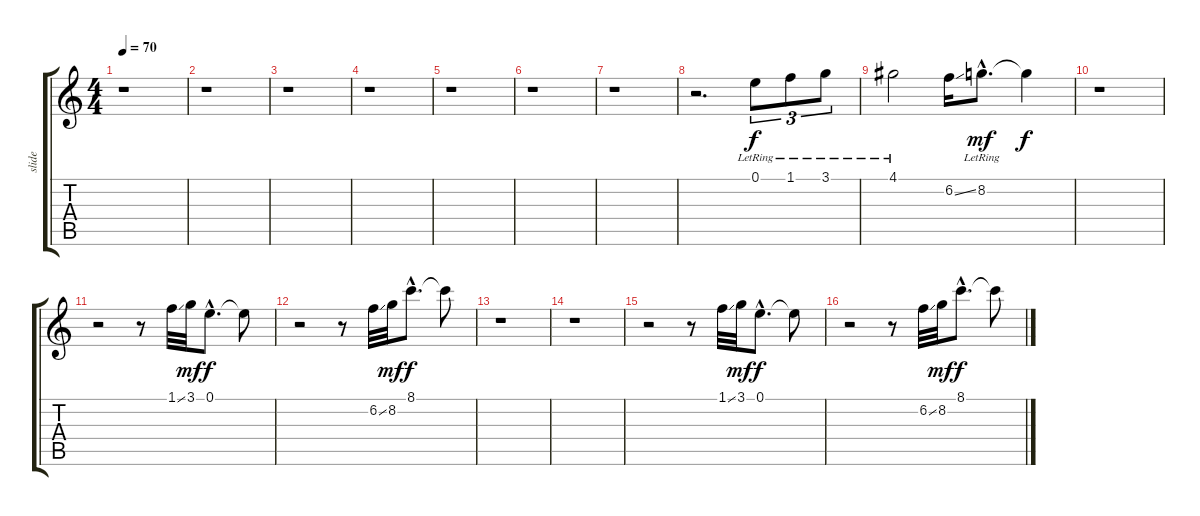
\track ("slide" "slide") {instrument acousticguitarsteel}
\staff {score tabs}
\tuning (E4 B3 G3 D3 A2 E2) {hide}
\ts (4 4)
\tempo 70
\clef g2
\ks c
r.1{dy f} |
r.1 |
r.1 |
r.1 |
r.1 |
r.1 |
r.1 |
r.2{d} 0.1{lr}.8{tu (3 2)} 1.1{lr}.8{tu (3 2)} 3.1{lr}.8{tu (3 2)} |
4.1{lr}.2 6.2{ss}.16 8.2{hac lr}.8{d dy mf} 8.2{t}.4{dy f} |
r.1 |
r.2 r.8 1.1{ss}.32 3.1.32{dy mf} 0.1{hac}.8{d dy f} 0.1{t}.8 |
r.2 r.8 6.2{ss}.32 8.2.32{dy mf} 8.1{hac}.8{d dy f} 8.1{t}.8 |
r.1 |
r.1 |
r.2 r.8 1.1{ss}.32 3.1.32{dy mf} 0.1{hac}.8{d dy f} 0.1{t}.8 |
r.2 r.8 6.2{ss}.32 8.2.32{dy mf} 8.1{hac}.8{d dy f} 8.1{t}.8
